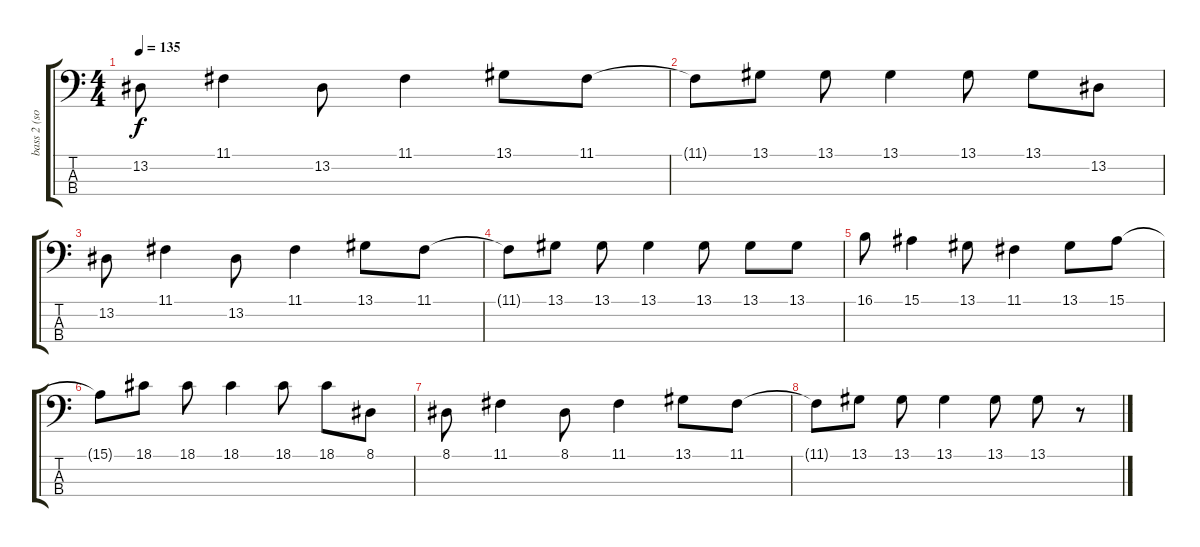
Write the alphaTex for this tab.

\track ("bass 2 (solo)" "bass 2 (so") {instrument lead2sawtooth}
\staff {score tabs}
\tuning (G2 D2 A1 E1) {hide}
\ts (4 4)
\tempo 135
\clef f4
\ks c
13.2.8{dy f} 11.1.4 13.2.8 11.1.4 13.1.8 11.1.8 |
11.1{t}.8 13.1.8 13.1.8 13.1.4 13.1.8 13.1.8 13.2.8 |
13.2.8 11.1.4 13.2.8 11.1.4 13.1.8 11.1.8 |
11.1{t}.8 13.1.8 13.1.8 13.1.4 13.1.8 13.1.8 13.1.8 |
16.1.8 15.1.4 13.1.8 11.1.4 13.1.8 15.1.8 |
15.1{t}.8 18.1.8 18.1.8 18.1.4 18.1.8 18.1.8 8.1.8 |
8.1.8 11.1.4 8.1.8 11.1.4 13.1.8 11.1.8 |
11.1{t}.8 13.1.8 13.1.8 13.1.4 13.1.8 13.1.8 r.8
